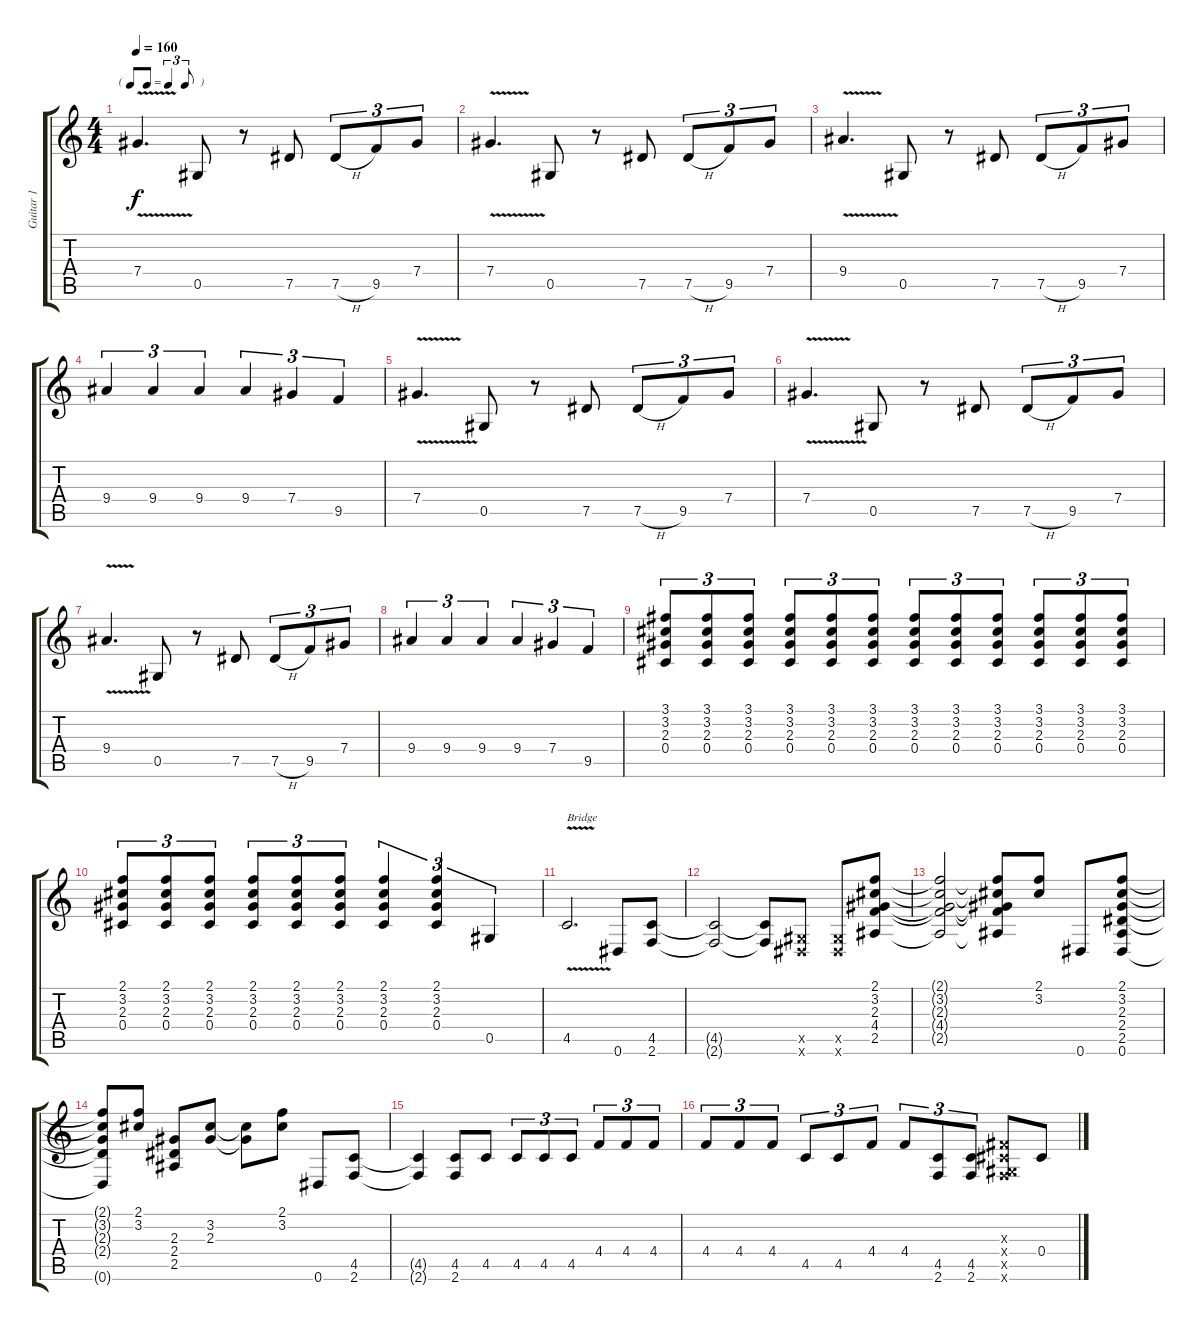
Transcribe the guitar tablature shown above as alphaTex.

\track ("Guitar 1" "Guitar 1") {instrument overdrivenguitar}
\staff {score tabs}
\tuning (Eb4 Bb3 Gb3 Db3 Ab2 Eb2) {hide}
\ts (4 4)
\tf triplet8th
\tempo 160
\clef g2
\ks c
7.4{v}.4{d dy f} 0.5.8 r.8 7.5.8 7.5{h}.8{tu (3 2)} 9.5.8{tu (3 2)} 7.4.8{tu (3 2)} |
7.4{v}.4{d} 0.5.8 r.8 7.5.8 7.5{h}.8{tu (3 2)} 9.5.8{tu (3 2)} 7.4.8{tu (3 2)} |
9.4{v}.4{d} 0.5.8 r.8 7.5.8 7.5{h}.8{tu (3 2)} 9.5.8{tu (3 2)} 7.4.8{tu (3 2)} |
9.4.4{tu (3 2)} 9.4.4{tu (3 2)} 9.4.4{tu (3 2)} 9.4.4{tu (3 2)} 7.4.4{tu (3 2)} 9.5.4{tu (3 2)} |
7.4{v}.4{d} 0.5.8 r.8 7.5.8 7.5{h}.8{tu (3 2)} 9.5.8{tu (3 2)} 7.4.8{tu (3 2)} |
7.4{v}.4{d} 0.5.8 r.8 7.5.8 7.5{h}.8{tu (3 2)} 9.5.8{tu (3 2)} 7.4.8{tu (3 2)} |
9.4{v}.4{d} 0.5.8 r.8 7.5.8 7.5{h}.8{tu (3 2)} 9.5.8{tu (3 2)} 7.4.8{tu (3 2)} |
9.4.4{tu (3 2)} 9.4.4{tu (3 2)} 9.4.4{tu (3 2)} 9.4.4{tu (3 2)} 7.4.4{tu (3 2)} 9.5.4{tu (3 2)} |
(3.1 3.2 2.3 0.4).8{tu (3 2)} (3.1 3.2 2.3 0.4).8{tu (3 2)} (3.1 3.2 2.3 0.4).8{tu (3 2)} (3.1 3.2 2.3 0.4).8{tu (3 2)} (3.1 3.2 2.3 0.4).8{tu (3 2)} (3.1 3.2 2.3 0.4).8{tu (3 2)} (3.1 3.2 2.3 0.4).8{tu (3 2)} (3.1 3.2 2.3 0.4).8{tu (3 2)} (3.1 3.2 2.3 0.4).8{tu (3 2)} (3.1 3.2 2.3 0.4).8{tu (3 2)} (3.1 3.2 2.3 0.4).8{tu (3 2)} (3.1 3.2 2.3 0.4).8{tu (3 2)} |
(2.1 3.2 2.3 0.4).8{tu (3 2)} (2.1 3.2 2.3 0.4).8{tu (3 2)} (2.1 3.2 2.3 0.4).8{tu (3 2)} (2.1 3.2 2.3 0.4).8{tu (3 2)} (2.1 3.2 2.3 0.4).8{tu (3 2)} (2.1 3.2 2.3 0.4).8{tu (3 2)} (2.1 3.2 2.3 0.4).4{tu (3 2)} (2.1 3.2 2.3 0.4).4{tu (3 2)} 0.5.4{tu (3 2)} |
4.5{v}.2{d txt "Bridge"} 0.6.8 (4.5 2.6).8 |
(4.5{t} 2.6{t}).2 (4.5{t} 2.6{t}).8 (0.5{x} 0.6{x}).8 (0.5{x} 0.6{x}).8 (2.1 3.2 2.3 4.4 2.5).8 |
(2.1{t} 3.2{t} 2.3{t} 4.4{t} 2.5{t}).2 (2.1{t} 3.2{t} 2.3{t} 4.4{t} 2.5{t}).8 (2.1 3.2).8 0.6.8 (2.1 3.2 2.3 2.4 2.5 0.6).8 |
(2.1{t} 3.2{t} 2.3{t} 2.4{t} 0.6{t}).8 (2.1 3.2).8 (2.3 2.4 2.5).8 (3.2 2.3).8 (3.2{t} 2.3{t}).8 (2.1 3.2).8 0.6.8 (4.5 2.6).8 |
(4.5{t} 2.6{t}).4 (4.5 2.6).8 4.5.8 4.5.8{tu (3 2)} 4.5.8{tu (3 2)} 4.5.8{tu (3 2)} 4.4.8{tu (3 2)} 4.4.8{tu (3 2)} 4.4.8{tu (3 2)} |
4.4.8{tu (3 2)} 4.4.8{tu (3 2)} 4.4.8{tu (3 2)} 4.5.8{tu (3 2)} 4.5.8{tu (3 2)} 4.4.8{tu (3 2)} 4.4.8{tu (3 2)} (4.5 2.6).8{tu (3 2)} (4.5 2.6).8{tu (3 2)} (0.3{x} 0.4{x} 0.5{x} 2.6{x}).8 0.4.8
